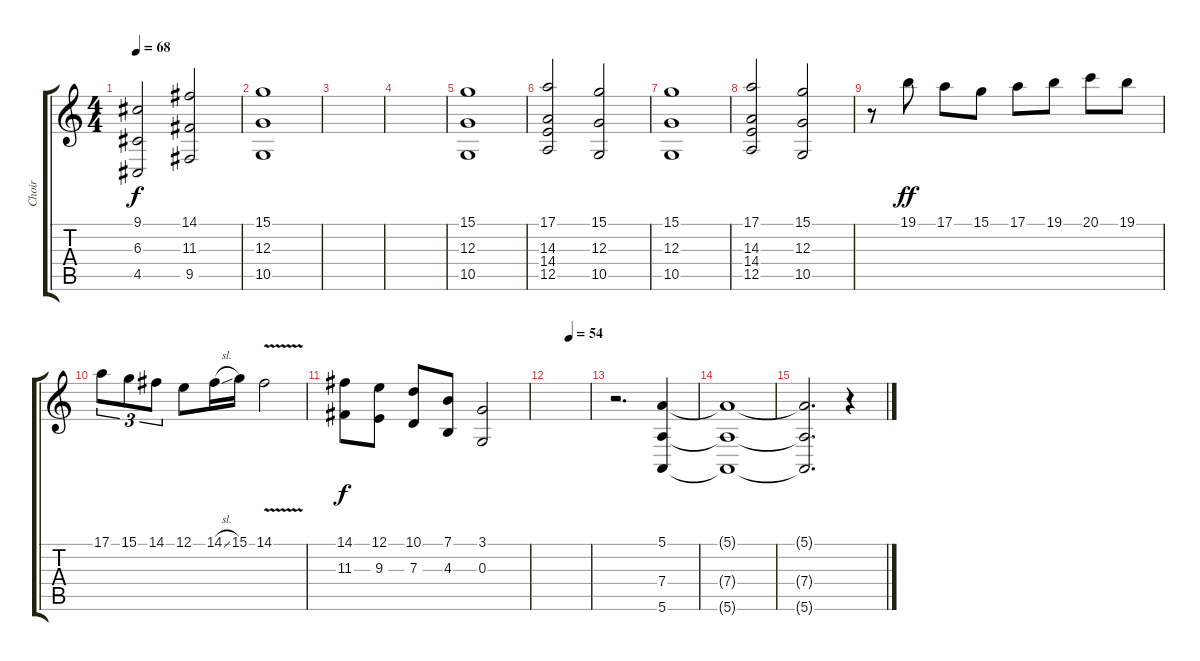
\track ("Choir" "Choir") {instrument choiraahs}
\staff {score tabs}
\tuning (E4 B3 G3 D3 A2 E2) {hide}
\ts (4 4)
\tempo 68
\clef g2
\ks c
(9.1 6.3 4.5).2{dy f} (14.1 11.3 9.5).2 |
(15.1 12.3 10.5).1 |
|
|
(15.1 12.3 10.5).1 |
(17.1 14.3 14.4 12.5).2 (15.1 12.3 10.5).2 |
(15.1 12.3 10.5).1 |
(17.1 14.3 14.4 12.5).2 (15.1 12.3 10.5).2 |
r.8 19.1.8{dy ff} 17.1.8 15.1.8 17.1.8 19.1.8 20.1.8 19.1.8 |
17.1.8{tu (3 2)} 15.1.8{tu (3 2)} 14.1.8{tu (3 2)} 12.1.8 14.1{sl}.16 15.1.16 14.1{v}.2 |
(14.1 11.3).8{dy f} (12.1 9.3).8 (10.1 7.3).8 (7.1 4.3).8 (3.1 0.3).2 |
\tempo (54 0.5)
|
r.2{d} (5.1 7.4 5.6).4 |
(5.1{t} 7.4{t} 5.6{t}).1 |
(5.1{t} 7.4{t} 5.6{t}).2{d} r.4
